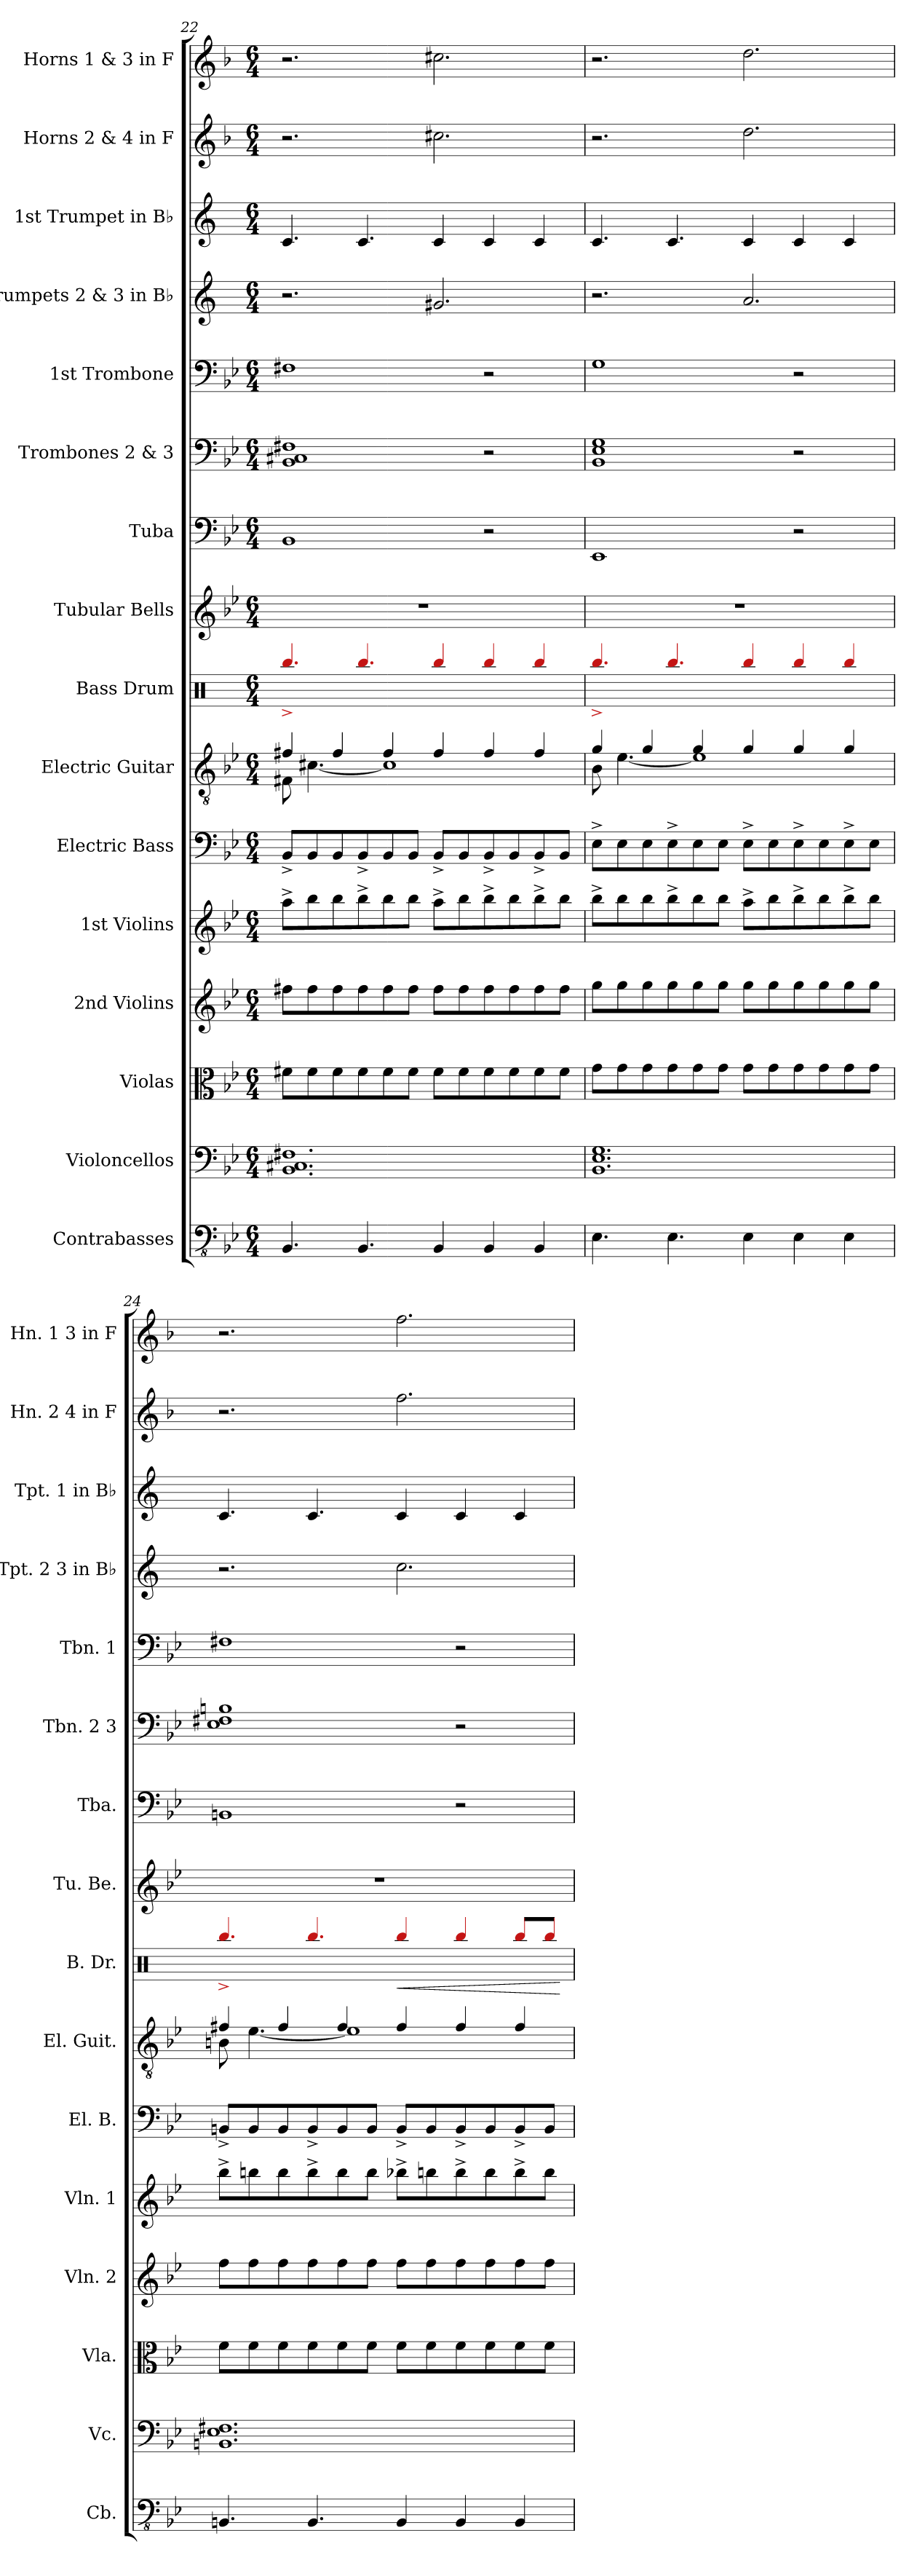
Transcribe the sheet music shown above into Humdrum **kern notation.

**kern	**kern	**kern	**kern	**kern	**kern	**kern	**kern	**dynam	**kern	**kern	**kern	**kern	**kern	**kern	**kern	**kern
*part16	*part15	*part14	*part13	*part12	*part11	*part10	*part9	*part9	*part8	*part7	*part6	*part5	*part4	*part3	*part2	*part1
*staff16	*staff15	*staff14	*staff13	*staff12	*staff11	*staff10	*staff9	*staff9	*staff8	*staff7	*staff6	*staff5	*staff4	*staff3	*staff2	*staff1
*I"Contrabasses	*I"Violoncellos	*I"Violas	*I"2nd Violins	*I"1st Violins	*I"Electric Bass	*I"Electric Guitar	*I"Bass Drum	*	*I"Tubular Bells	*I"Tuba	*I"Trombones 2 &amp; 3	*I"1st Trombone	*I"Trumpets 2 &amp; 3 in B♭	*I"1st Trumpet in B♭	*I"Horns 2 &amp; 4 in F	*I"Horns 1 &amp; 3 in F
*I'Cb.	*I'Vc.	*I'Vla.	*I'Vln. 2	*I'Vln. 1	*I'El. B.	*I'El. Guit.	*I'B. Dr.	*	*I'Tu. Be.	*I'Tba.	*I'Tbn. 2 3	*I'Tbn. 1	*I'Tpt. 2 3 in B♭	*I'Tpt. 1 in B♭	*I'Hn. 2 4 in F	*I'Hn. 1 3 in F
*clefFv4	*clefF4	*clefC3	*clefG2	*clefG2	*clefF4	*clefGv2	*clefX	*	*clefG2	*clefF4	*clefF4	*clefF4	*clefG2	*clefG2	*clefG2	*clefG2
*	*	*	*	*	*ITrd7c12	*	*	*	*	*	*	*	*ITrd1c2	*ITrd1c2	*ITrd4c7	*ITrd4c7
*k[b-e-]	*k[b-e-]	*k[b-e-]	*k[b-e-]	*k[b-e-]	*k[b-e-]	*k[b-e-]	*k[]	*	*k[b-e-]	*k[b-e-]	*k[b-e-]	*k[b-e-]	*k[b-e-]	*k[b-e-]	*k[b-e-]	*k[b-e-]
*M6/4	*M6/4	*M6/4	*M6/4	*M6/4	*M6/4	*M6/4	*M6/4	*	*M6/4	*M6/4	*M6/4	*M6/4	*M6/4	*M6/4	*M6/4	*M6/4
=22	=22	=22	=22	=22	=22	=22	=22	=22	=22	=22	=22	=22	=22	=22	=22	=22
*	*	*	*	*	*	*^	*	*	*	*	*	*	*	*	*	*
4.BBB-/	1.BB- 1.C#X 1.F#X	8f#X\L	8ff#X\L	8aa^\L	8BBB-^/L	4f#X/	8F#X\	4.bb^/	.	1.r	1BB-	1BB- 1C#X 1F#X	1F#X	2.r	4.B-/	2.r	2.r
.	.	8f#\	8ff#\	8bb-\	8BBB-/	.	[4.c#X\	.	.	.	.	.	.	.	.	.	.
.	.	8f#\	8ff#\	8bb-\	8BBB-/	4f#/	.	.	.	.	.	.	.	.	.	.	.
4.BBB-/	.	8f#\	8ff#\	8bb-^\	8BBB-^/	.	.	4.bb/	.	.	.	.	.	.	4.B-/	.	.
.	.	8f#\	8ff#\	8bb-\	8BBB-/	4f#/	1c#]	.	.	.	.	.	.	.	.	.	.
.	.	8f#\J	8ff#\J	8bb-\J	8BBB-/J	.	.	.	.	.	.	.	.	.	.	.	.
4BBB-/	.	8f#\L	8ff#\L	8aa^\L	8BBB-^/L	4f#/	.	4bb/	.	.	.	.	.	2.f#X/	4B-/	2.f#X\	2.f#X\
.	.	8f#\	8ff#\	8bb-\	8BBB-/	.	.	.	.	.	.	.	.	.	.	.	.
4BBB-/	.	8f#\	8ff#\	8bb-^\	8BBB-^/	4f#/	.	4bb/	.	.	2r	2r	2r	.	4B-/	.	.
.	.	8f#\	8ff#\	8bb-\	8BBB-/	.	.	.	.	.	.	.	.	.	.	.	.
4BBB-/	.	8f#\	8ff#\	8bb-^\	8BBB-^/	4f#/	.	4bb/	.	.	.	.	.	.	4B-/	.	.
.	.	8f#\J	8ff#\J	8bb-\J	8BBB-/J	.	.	.	.	.	.	.	.	.	.	.	.
=23	=23	=23	=23	=23	=23	=23	=23	=23	=23	=23	=23	=23	=23	=23	=23	=23	=23
4.EE-\	1.BB- 1.E- 1.G	8g\L	8gg\L	8bb-^\L	8EE-^\L	4g/	8B-\	4.bb^/	.	1.r	1EE-	1BB- 1E- 1G	1G	2.r	4.B-/	2.r	2.r
.	.	8g\	8gg\	8bb-\	8EE-\	.	[4.e-\	.	.	.	.	.	.	.	.	.	.
.	.	8g\	8gg\	8bb-\	8EE-\	4g/	.	.	.	.	.	.	.	.	.	.	.
4.EE-\	.	8g\	8gg\	8bb-^\	8EE-^\	.	.	4.bb/	.	.	.	.	.	.	4.B-/	.	.
.	.	8g\	8gg\	8bb-\	8EE-\	4g/	1e-]	.	.	.	.	.	.	.	.	.	.
.	.	8g\J	8gg\J	8bb-\J	8EE-\J	.	.	.	.	.	.	.	.	.	.	.	.
4EE-\	.	8g\L	8gg\L	8aa^\L	8EE-^\L	4g/	.	4bb/	.	.	.	.	.	2.g/	4B-/	2.g\	2.g\
.	.	8g\	8gg\	8bb-\	8EE-\	.	.	.	.	.	.	.	.	.	.	.	.
4EE-\	.	8g\	8gg\	8bb-^\	8EE-^\	4g/	.	4bb/	.	.	2r	2r	2r	.	4B-/	.	.
.	.	8g\	8gg\	8bb-\	8EE-\	.	.	.	.	.	.	.	.	.	.	.	.
4EE-\	.	8g\	8gg\	8bb-^\	8EE-^\	4g/	.	4bb/	.	.	.	.	.	.	4B-/	.	.
.	.	8g\J	8gg\J	8bb-\J	8EE-\J	.	.	.	.	.	.	.	.	.	.	.	.
=24	=24	=24	=24	=24	=24	=24	=24	=24	=24	=24	=24	=24	=24	=24	=24	=24	=24
4.BBBn/	1.BBn 1.E- 1.F#X	8f\L	8ff\L	8bb-^\L	8BBBn^/L	4f#X/	8Bn\	4.bb^/	.	1.r	1BBn	1E- 1F#X 1Bn	1F#X	2.r	4.B-/	2.r	2.r
.	.	8f\	8ff\	8bbn\	8BBB/	.	[4.e-\	.	.	.	.	.	.	.	.	.	.
.	.	8f\	8ff\	8bb\	8BBB/	4f#/	.	.	.	.	.	.	.	.	.	.	.
4.BBB/	.	8f\	8ff\	8bb^\	8BBB^/	.	.	4.bb/	.	.	.	.	.	.	4.B-/	.	.
.	.	8f\	8ff\	8bb\	8BBB/	4f#/	1e-]	.	.	.	.	.	.	.	.	.	.
.	.	8f\J	8ff\J	8bb\J	8BBB/J	.	.	.	.	.	.	.	.	.	.	.	.
!	!	!	!	!	!	!	!	!	!LO:HP:b	!	!	!	!	!	!	!	!
4BBB/	.	8f\L	8ff\L	8bb-X^\L	8BBB^/L	4f#/	.	4bb/	<	.	.	.	.	2.b-\	4B-/	2.b-\	2.b-\
.	.	8f\	8ff\	8bbn\	8BBB/	.	.	.	.	.	.	.	.	.	.	.	.
4BBB/	.	8f\	8ff\	8bb^\	8BBB^/	4f#/	.	4bb/	.	.	2r	2r	2r	.	4B-/	.	.
.	.	8f\	8ff\	8bb\	8BBB/	.	.	.	.	.	.	.	.	.	.	.	.
4BBB/	.	8f\	8ff\	8bb^\	8BBB^/	4f#/	.	8bb/L	.	.	.	.	.	.	4B-/	.	.
.	.	8f\J	8ff\J	8bb\J	8BBB/J	.	.	8bb/J	.	.	.	.	.	.	.	.	.
*	*	*	*	*	*	*v	*v	*	*	*	*	*	*	*	*	*	*
.	.	.	.	.	.	.	.	[	.	.	.	.	.	.	.	.
=	=	=	=	=	=	=	=	=	=	=	=	=	=	=	=	=
*-	*-	*-	*-	*-	*-	*-	*-	*-	*-	*-	*-	*-	*-	*-	*-	*-
